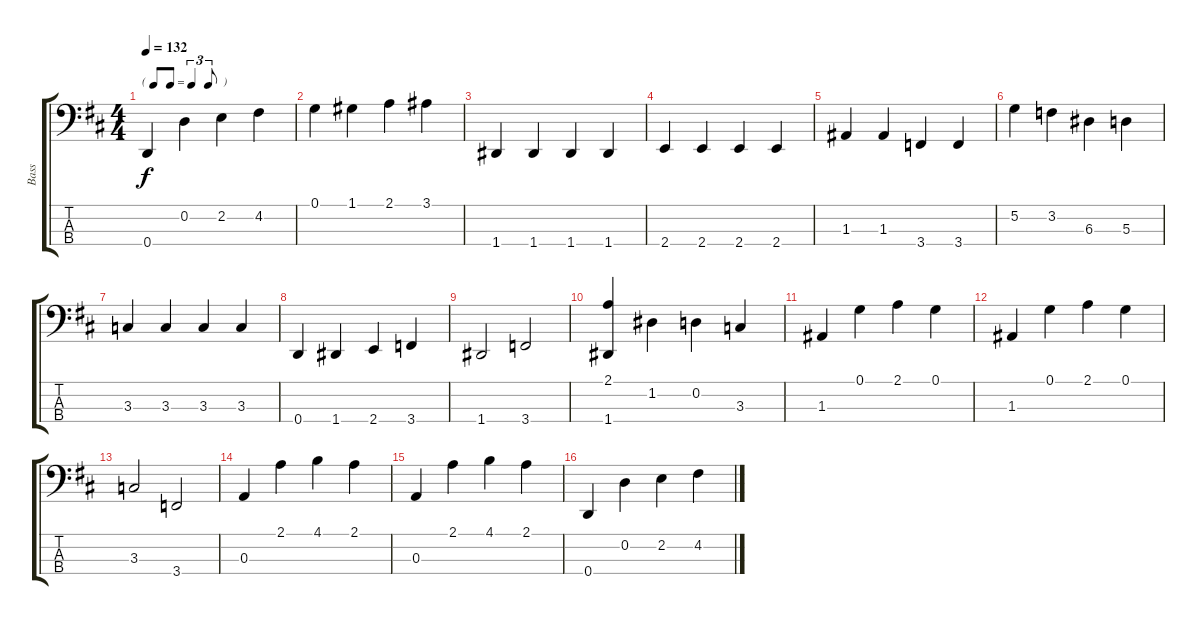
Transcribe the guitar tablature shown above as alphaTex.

\track ("Bass" "Bass") {instrument electricbassfinger}
\staff {score tabs}
\tuning (G2 D2 A1 D1) {hide}
\ts (4 4)
\tf triplet8th
\tempo 132
\clef f4
\ks d
0.4.4{dy f} 0.2.4 2.2.4 4.2.4 |
0.1.4 1.1.4 2.1.4 3.1.4 |
1.4.4 1.4.4 1.4.4 1.4.4 |
2.4.4 2.4.4 2.4.4 2.4.4 |
1.3.4 1.3.4 3.4.4 3.4.4 |
5.2.4 3.2.4 6.3.4 5.3.4 |
3.3.4 3.3.4 3.3.4 3.3.4 |
0.4.4 1.4.4 2.4.4 3.4.4 |
1.4.2 3.4.2 |
(2.1 1.4).4 1.2.4 0.2.4 3.3.4 |
1.3.4 0.1.4 2.1.4 0.1.4 |
1.3.4 0.1.4 2.1.4 0.1.4 |
3.3.2 3.4.2 |
0.3.4 2.1.4 4.1.4 2.1.4 |
0.3.4 2.1.4 4.1.4 2.1.4 |
0.4.4 0.2.4 2.2.4 4.2.4
